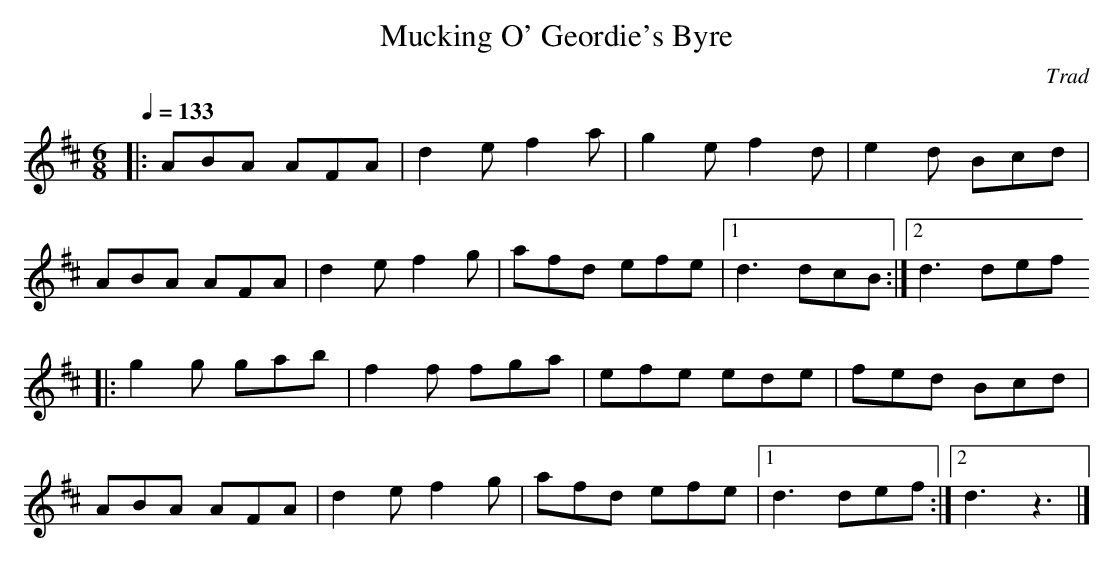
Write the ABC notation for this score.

X:1
T:Mucking O' Geordie's Byre
C:Trad
M:6/8
L:1/8
Q:1/4=133
K:D
|:ABA AFA|d2e f2a|g2e f2d|e2d Bcd|
ABA AFA|d2e f2g|afd efe|1 d3 dcB:|2 d3 def
|:g2g gab|f2f fga|efe ede|fed Bcd|
ABA AFA|d2e f2g|afd efe|1 d3 def:|2 d3 z3|]
